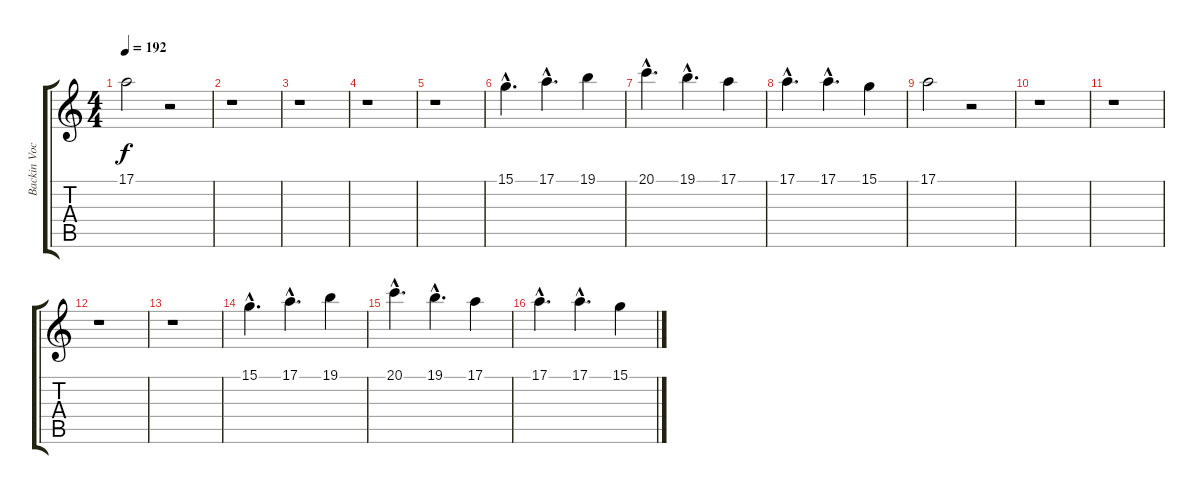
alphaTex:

\track ("Backin Vocals" "Backin Voc") {instrument flute}
\staff {score tabs}
\tuning (E4 B3 G3 D3 A2 E2) {hide}
\ts (4 4)
\tempo 192
\clef g2
\ks c
17.1.2{dy f} r.2 |
r.1 |
r.1 |
r.1 |
r.1 |
15.1{hac}.4{d} 17.1{hac}.4{d} 19.1.4 |
20.1{hac}.4{d} 19.1{hac}.4{d} 17.1.4 |
17.1{hac}.4{d} 17.1{hac}.4{d} 15.1.4 |
17.1.2 r.2 |
r.1 |
r.1 |
r.1 |
r.1 |
15.1{hac}.4{d volume 12} 17.1{hac}.4{d volume 12} 19.1.4{volume 11} |
20.1{hac}.4{d volume 11} 19.1{hac}.4{d volume 10} 17.1.4{volume 10} |
17.1{hac}.4{d volume 10} 17.1{hac}.4{d volume 10} 15.1.4{volume 9}
